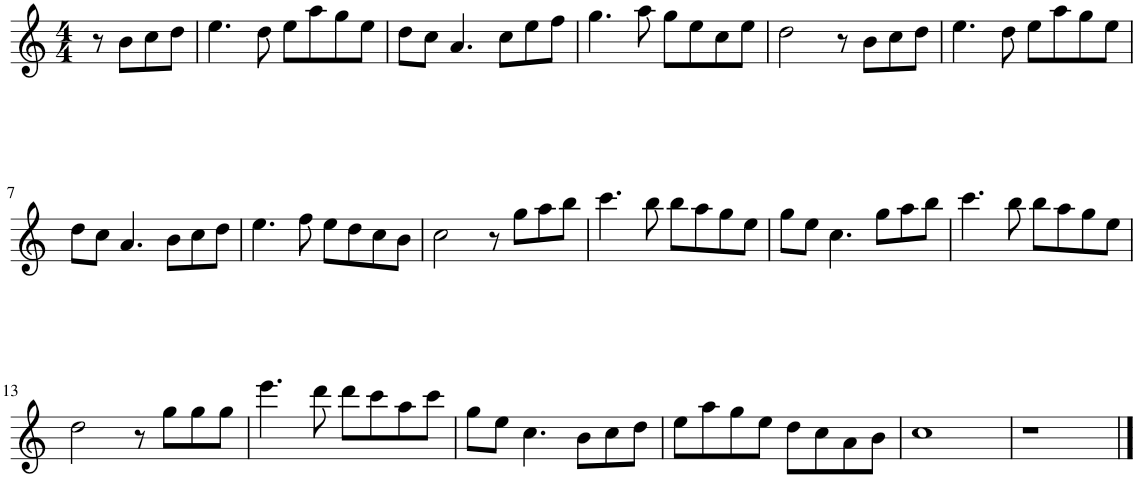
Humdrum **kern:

**kern
*part1
*staff1
*I"Harmonica
*I'Hmca
*clefG2
*k[]
*M4/4
=1
8r
8b\L
8cc\
8dd\J
=2
4.ee\
8dd\
8ee\L
8aa\
8gg\
8ee\J
=3
8dd\L
8cc\J
4.a/
8cc\L
8ee\
8ff\J
=4
4.gg\
8aa\
8gg\L
8ee\
8cc\
8ee\J
=5
2dd\
8r
8b\L
8cc\
8dd\J
=6
4.ee\
8dd\
8ee\L
8aa\
8gg\
8ee\J
!!LO:LB:g=z
=7
8dd\L
8cc\J
4.a/
8b\L
8cc\
8dd\J
=8
4.ee\
8ff\
8ee\L
8dd\
8cc\
8b\J
=9
2cc\
8r
8gg\L
8aa\
8bb\J
=10
4.ccc\
8bb\
8bb\L
8aa\
8gg\
8ee\J
=11
8gg\L
8ee\J
4.cc\
8gg\L
8aa\
8bb\J
=12
4.ccc\
8bb\
8bb\L
8aa\
8gg\
8ee\J
!!LO:LB:g=z
=13
2dd\
8r
8gg\L
8gg\
8gg\J
=14
4.eee\
8ddd\
8ddd\L
8ccc\
8aa\
8ccc\J
=15
8gg\L
8ee\J
4.cc\
8b\L
8cc\
8dd\J
=16
8ee\L
8aa\
8gg\
8ee\J
8dd\L
8cc\
8a\
8b\J
=17
1cc
=18
1r
==
*-
